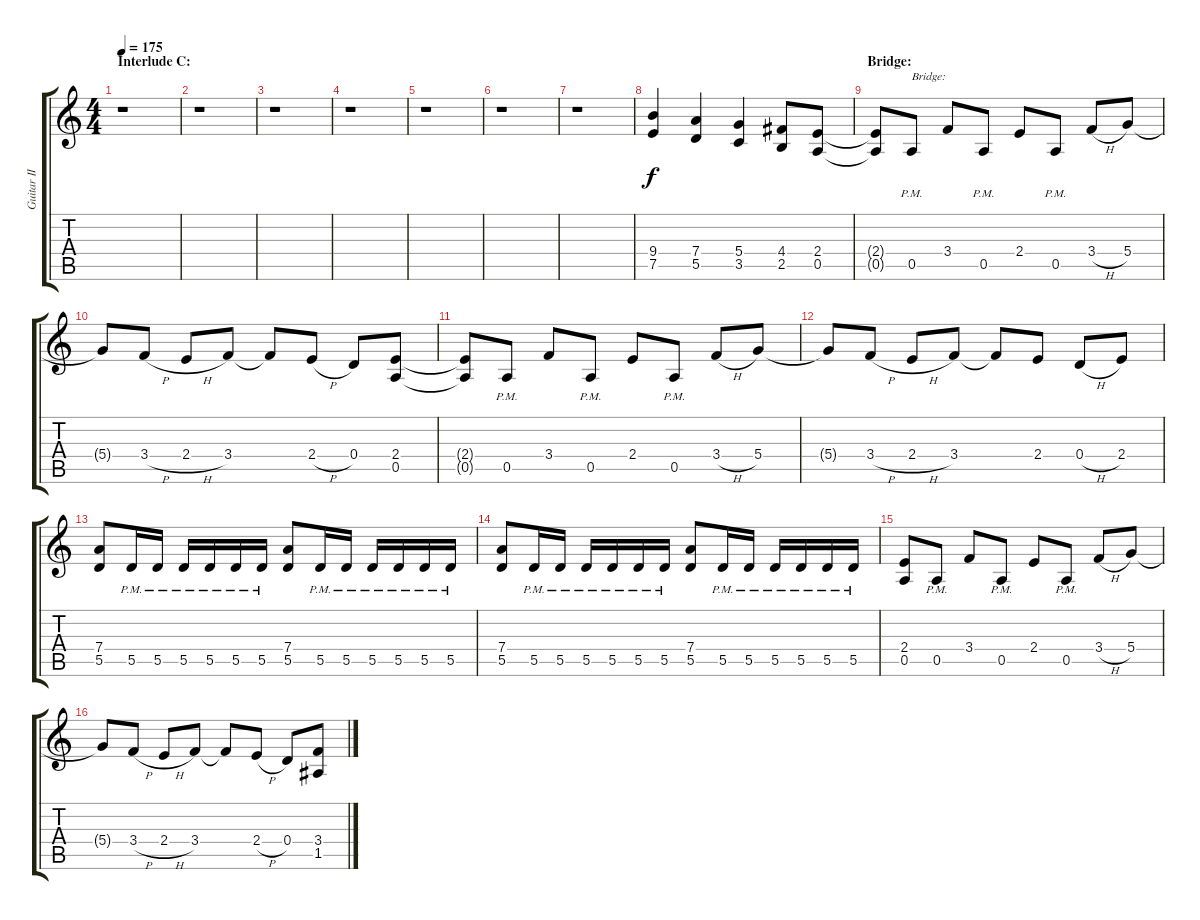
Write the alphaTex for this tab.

\track ("Guitar II" "Guitar II") {instrument distortionguitar}
\staff {score tabs}
\tuning (E4 B3 G3 D3 A2 E2) {hide}
\ts (4 4)
\section ("" "Interlude C:")
\tempo 175
\clef g2
\ks c
r.1{dy f} |
r.1 |
r.1 |
r.1 |
r.1 |
r.1 |
r.1 |
(9.4 7.5).4 (7.4 5.5).4 (5.4 3.5).4 (4.4 2.5).8 (2.4 0.5).8 |
\section ("" "Bridge:")
(2.4{t} 0.5{t}).8 0.5{pm}.8{txt "Bridge:"} 3.4.8 0.5{pm}.8 2.4.8 0.5{pm}.8 3.4{h}.8 5.4.8 |
5.4{t}.8 3.4{h}.8 2.4{h}.8 3.4.8 3.4{t}.8 2.4{h}.8 0.4.8 (2.4 0.5).8 |
(2.4{t} 0.5{t}).8 0.5{pm}.8 3.4.8 0.5{pm}.8 2.4.8 0.5{pm}.8 3.4{h}.8 5.4.8 |
5.4{t}.8 3.4{h}.8 2.4{h}.8 3.4.8 3.4{t}.8 2.4.8 0.4{h}.8 2.4.8 |
(7.4 5.5).8 5.5{pm}.16 5.5{pm}.16 5.5{pm}.16 5.5{pm}.16 5.5{pm}.16 5.5{pm}.16 (7.4 5.5).8 5.5{pm}.16 5.5{pm}.16 5.5{pm}.16 5.5{pm}.16 5.5{pm}.16 5.5{pm}.16 |
(7.4 5.5).8 5.5{pm}.16 5.5{pm}.16 5.5{pm}.16 5.5{pm}.16 5.5{pm}.16 5.5{pm}.16 (7.4 5.5).8 5.5{pm}.16 5.5{pm}.16 5.5{pm}.16 5.5{pm}.16 5.5{pm}.16 5.5{pm}.16 |
(2.4 0.5).8 0.5{pm}.8 3.4.8 0.5{pm}.8 2.4.8 0.5{pm}.8 3.4{h}.8 5.4.8 |
5.4{t}.8 3.4{h}.8 2.4{h}.8 3.4.8 3.4{t}.8 2.4{h}.8 0.4.8 (3.4 1.5).8
